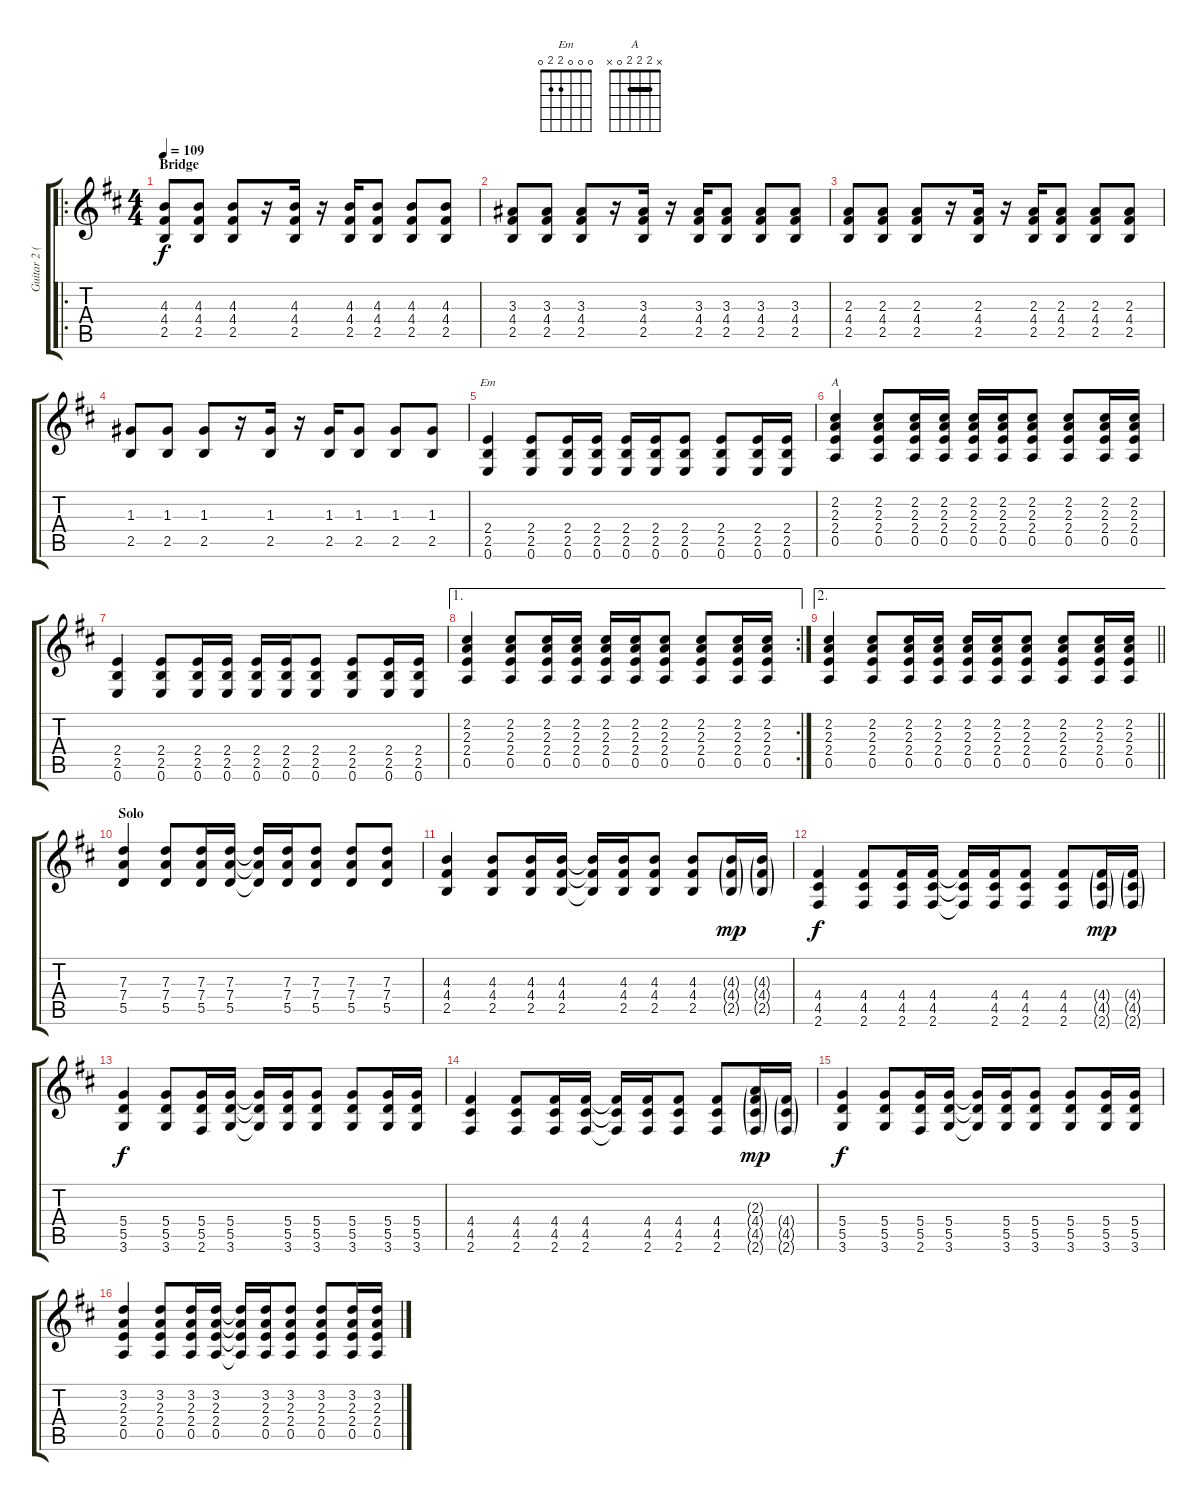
\track ("Guitar 2 (Charlotte Hatherley)" "Guitar 2 (") {instrument overdrivenguitar}
\staff {score tabs}
\tuning (E4 B3 G3 D3 A2 E2) {hide}
\chord ("Em" 0 0 0 2 2 0)
\chord ("A" x 2 2 2 0 x) {barre 2}
\ro
\ts (4 4)
\section ("" "Bridge")
\tempo 109
\clef g2
\ks d
(4.3 4.4 2.5).8{dy f} (4.3 4.4 2.5).8 (4.3 4.4 2.5).8 r.16 (4.3 4.4 2.5).16 r.16 (4.3 4.4 2.5).16 (4.3 4.4 2.5).8 (4.3 4.4 2.5).8 (4.3 4.4 2.5).8 |
(3.3 4.4 2.5).8 (3.3 4.4 2.5).8 (3.3 4.4 2.5).8 r.16 (3.3 4.4 2.5).16 r.16 (3.3 4.4 2.5).16 (3.3 4.4 2.5).8 (3.3 4.4 2.5).8 (3.3 4.4 2.5).8 |
(2.3 4.4 2.5).8 (2.3 4.4 2.5).8 (2.3 4.4 2.5).8 r.16 (2.3 4.4 2.5).16 r.16 (2.3 4.4 2.5).16 (2.3 4.4 2.5).8 (2.3 4.4 2.5).8 (2.3 4.4 2.5).8 |
(1.3 2.5).8 (1.3 2.5).8 (1.3 2.5).8 r.16 (1.3 2.5).16 r.16 (1.3 2.5).16 (1.3 2.5).8 (1.3 2.5).8 (1.3 2.5).8 |
(2.4 2.5 0.6).4{ch "Em"} (2.4 2.5 0.6).8 (2.4 2.5 0.6).16 (2.4 2.5 0.6).16 (2.4 2.5 0.6).16 (2.4 2.5 0.6).16 (2.4 2.5 0.6).8 (2.4 2.5 0.6).8 (2.4 2.5 0.6).16 (2.4 2.5 0.6).16 |
(2.2 2.3 2.4 0.5).4{ch "A"} (2.2 2.3 2.4 0.5).8 (2.2 2.3 2.4 0.5).16 (2.2 2.3 2.4 0.5).16 (2.2 2.3 2.4 0.5).16 (2.2 2.3 2.4 0.5).16 (2.2 2.3 2.4 0.5).8 (2.2 2.3 2.4 0.5).8 (2.2 2.3 2.4 0.5).16 (2.2 2.3 2.4 0.5).16 |
(2.4 2.5 0.6).4 (2.4 2.5 0.6).8 (2.4 2.5 0.6).16 (2.4 2.5 0.6).16 (2.4 2.5 0.6).16 (2.4 2.5 0.6).16 (2.4 2.5 0.6).8 (2.4 2.5 0.6).8 (2.4 2.5 0.6).16 (2.4 2.5 0.6).16 |
\ae 1
\rc 2
(2.2 2.3 2.4 0.5).4 (2.2 2.3 2.4 0.5).8 (2.2 2.3 2.4 0.5).16 (2.2 2.3 2.4 0.5).16 (2.2 2.3 2.4 0.5).16 (2.2 2.3 2.4 0.5).16 (2.2 2.3 2.4 0.5).8 (2.2 2.3 2.4 0.5).8 (2.2 2.3 2.4 0.5).16 (2.2 2.3 2.4 0.5).16 |
\ae 2
\barLineRight lightlight
(2.2 2.3 2.4 0.5).4 (2.2 2.3 2.4 0.5).8 (2.2 2.3 2.4 0.5).16 (2.2 2.3 2.4 0.5).16 (2.2 2.3 2.4 0.5).16 (2.2 2.3 2.4 0.5).16 (2.2 2.3 2.4 0.5).8 (2.2 2.3 2.4 0.5).8 (2.2 2.3 2.4 0.5).16 (2.2 2.3 2.4 0.5).16 |
\section ("" "Solo")
(7.3 7.4 5.5).4 (7.3 7.4 5.5).8 (7.3 7.4 5.5).16 (7.3 7.4 5.5).16 (7.3{t} 7.4{t} 5.5{t}).16 (7.3 7.4 5.5).16 (7.3 7.4 5.5).8 (7.3 7.4 5.5).8 (7.3 7.4 5.5).8 |
(4.3 4.4 2.5).4 (4.3 4.4 2.5).8 (4.3 4.4 2.5).16 (4.3 4.4 2.5).16 (4.3{t} 4.4{t} 2.5{t}).16 (4.3 4.4 2.5).16 (4.3 4.4 2.5).8 (4.3 4.4 2.5).8 (4.3{g} 4.4{g} 2.5{g}).16{dy mp} (4.3{g} 4.4{g} 2.5{g}).16 |
(4.4 4.5 2.6).4{dy f} (4.4 4.5 2.6).8 (4.4 4.5 2.6).16 (4.4 4.5 2.6).16 (4.4{t} 4.5{t} 2.6{t}).16 (4.4 4.5 2.6).16 (4.4 4.5 2.6).8 (4.4 4.5 2.6).8 (4.4{g} 4.5{g} 2.6{g}).16{dy mp} (4.4{g} 4.5{g} 2.6{g}).16 |
(5.4 5.5 3.6).4{dy f} (5.4 5.5 3.6).8 (5.4 5.5 2.6).16 (5.4 5.5 3.6).16 (5.4{t} 5.5{t} 3.6{t}).16 (5.4 5.5 3.6).16 (5.4 5.5 3.6).8 (5.4 5.5 3.6).8 (5.4 5.5 3.6).16 (5.4 5.5 3.6).16 |
(4.4 4.5 2.6).4 (4.4 4.5 2.6).8 (4.4 4.5 2.6).16 (4.4 4.5 2.6).16 (4.4{t} 4.5{t} 2.6{t}).16 (4.4 4.5 2.6).16 (4.4 4.5 2.6).8 (4.4 4.5 2.6).8 (2.3{g} 4.4{g} 4.5{g} 2.6{g}).16{dy mp} (4.4{g} 4.5{g} 2.6{g}).16 |
(5.4 5.5 3.6).4{dy f} (5.4 5.5 3.6).8 (5.4 5.5 2.6).16 (5.4 5.5 3.6).16 (5.4{t} 5.5{t} 3.6{t}).16 (5.4 5.5 3.6).16 (5.4 5.5 3.6).8 (5.4 5.5 3.6).8 (5.4 5.5 3.6).16 (5.4 5.5 3.6).16 |
(3.2 2.3 2.4 0.5).4 (3.2 2.3 2.4 0.5).8 (3.2 2.3 2.4 0.5).16 (3.2 2.3 2.4 0.5).16 (3.2{t} 2.3{t} 2.4{t} 0.5{t}).16 (3.2 2.3 2.4 0.5).16 (3.2 2.3 2.4 0.5).8 (3.2 2.3 2.4 0.5).8 (3.2 2.3 2.4 0.5).16 (3.2 2.3 2.4 0.5).16
